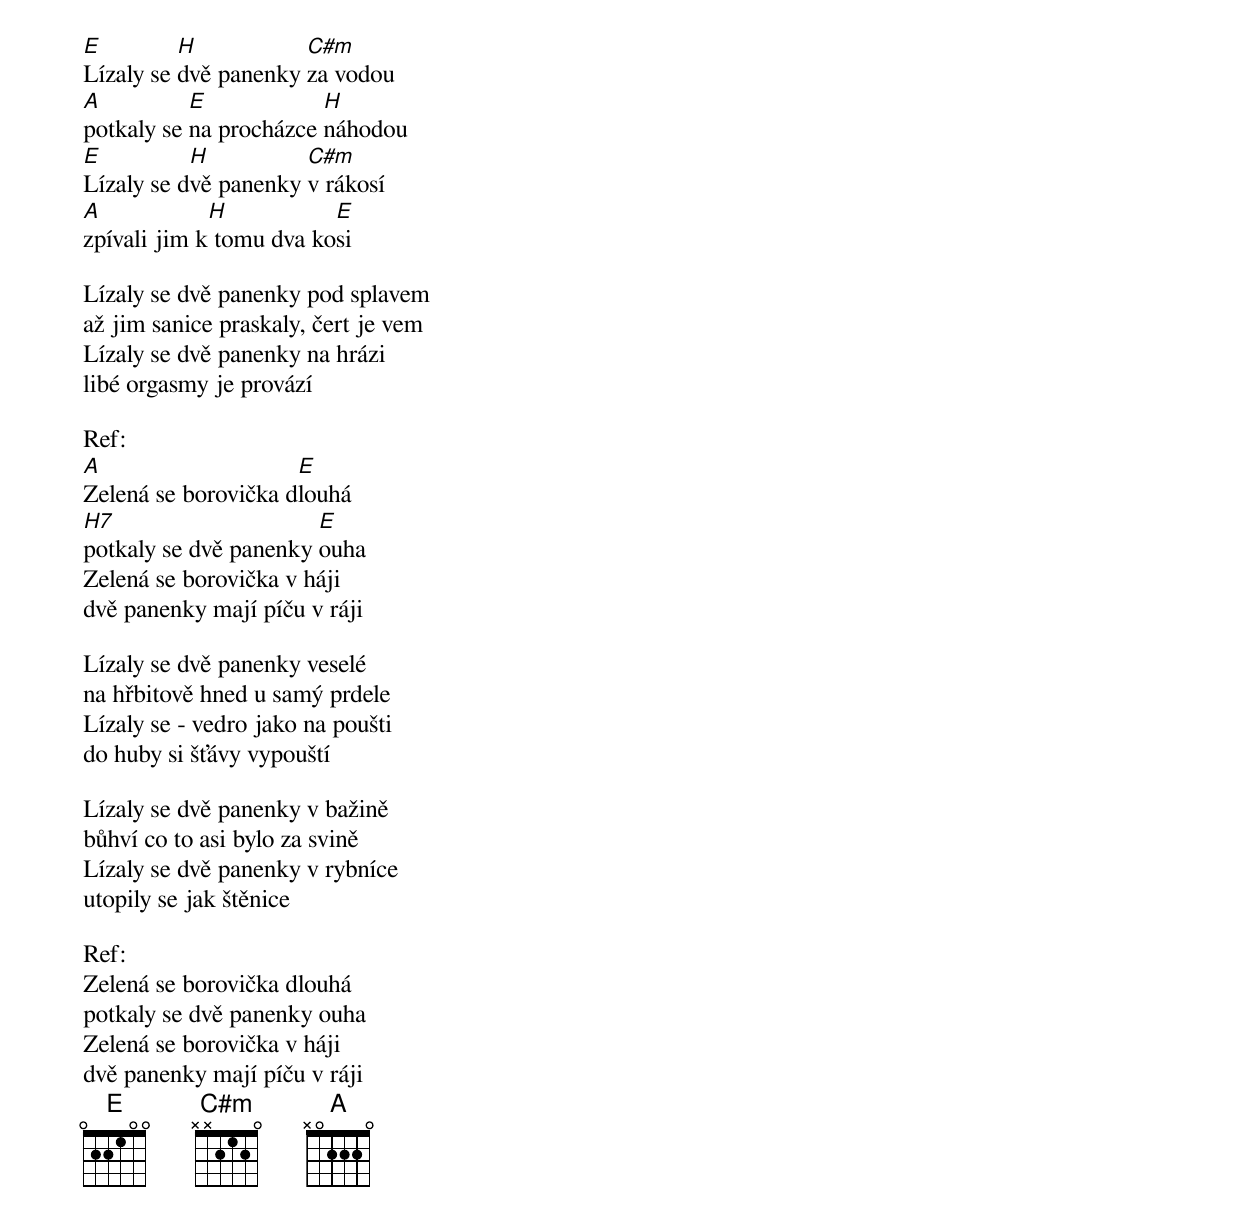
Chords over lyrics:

E         H           C#m
Lízaly se dvě panenky za vodou
A          E            H
potkaly se na procházce náhodou
E          H          C#m
Lízaly se dvě panenky v rákosí
A            H           E
zpívali jim k tomu dva kosi

Lízaly se dvě panenky pod splavem
až jim sanice praskaly, čert je vem
Lízaly se dvě panenky na hrázi
libé orgasmy je provází

Ref:
A                    E
Zelená se borovička dlouhá
H7                     E
potkaly se dvě panenky ouha
Zelená se borovička v háji
dvě panenky mají píču v ráji

Lízaly se dvě panenky veselé
na hřbitově hned u samý prdele
Lízaly se - vedro jako na poušti
do huby si šťávy vypouští

Lízaly se dvě panenky v bažině
bůhví co to asi bylo za svině
Lízaly se dvě panenky v rybníce
utopily se jak štěnice

Ref:
Zelená se borovička dlouhá
potkaly se dvě panenky ouha
Zelená se borovička v háji
dvě panenky mají píču v ráji
